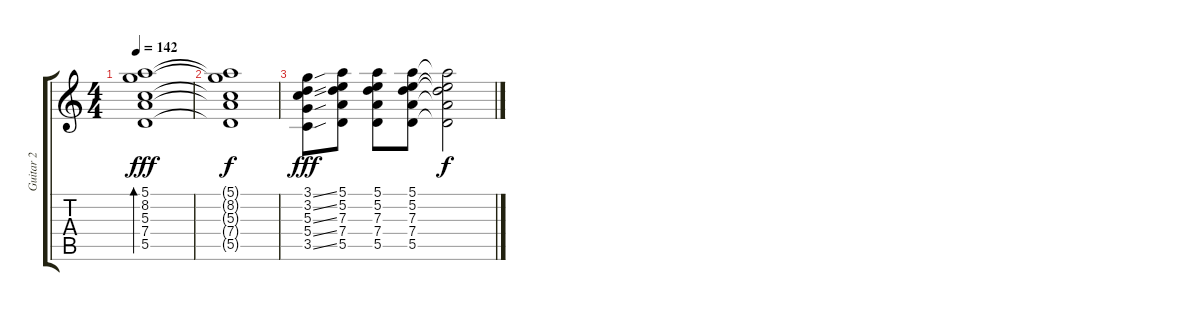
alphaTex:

\track ("Guitar 2" "Guitar 2") {instrument acousticguitarsteel}
\staff {score tabs}
\tuning (E4 B3 G3 D3 A2 E2) {hide}
\ts (4 4)
\tempo 142
\clef g2
\ks c
(5.1 8.2 5.3 7.4 5.5).1{bd 240 dy fff} |
(5.1{t} 8.2{t} 5.3{t} 7.4{t} 5.5{t}).1{dy f} |
(3.1{ss} 3.2{ss} 5.3{ss} 5.4{ss} 3.5{ss}).8{dy fff} (5.1 5.2 7.3 7.4 5.5).8 (5.1 5.2 7.3 7.4 5.5).8 (5.1 5.2 7.3 7.4 5.5).8 (5.1{t} 5.2{t} 7.3{t} 7.4{t} 5.5{t}).2{dy f}
